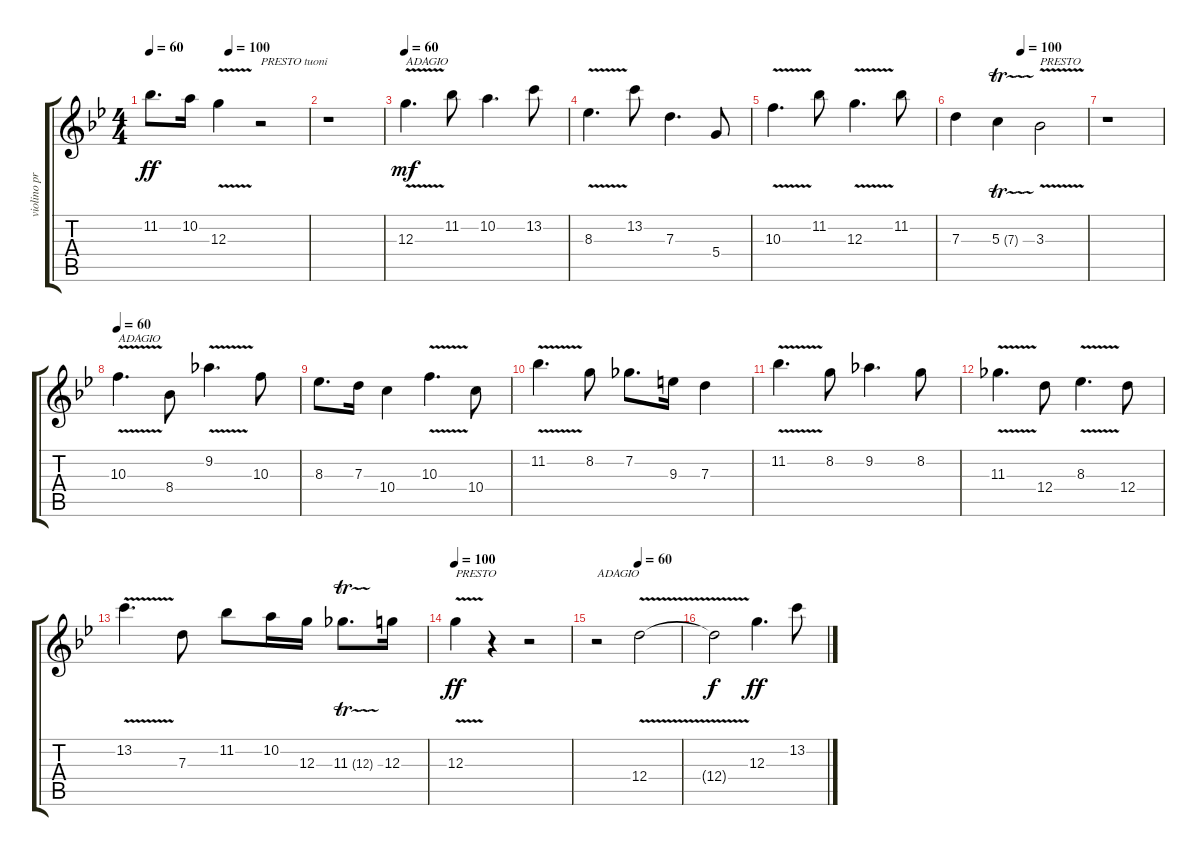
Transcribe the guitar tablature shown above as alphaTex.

\track ("violino principale" "violino pr") {instrument overdrivenguitar}
\staff {score tabs}
\tuning (E4 B3 G3 D3 A2 E2) {hide}
\ts (4 4)
\tempo 60
\tempo (100 0.5)
\clef g2
\ks bb
11.2.8{d dy ff} 10.2.16 12.3{v}.4 r.2{txt "PRESTO tuoni"} |
r.1 |
\tempo 60
12.3{v}.4{d txt "ADAGIO" dy mf} 11.2.8 10.2.4{d} 13.2.8 |
8.3{v}.4{d} 13.2.8 7.3.4{d} 5.4.8 |
10.3{v}.4{d} 11.2.8 12.3{v}.4{d} 11.2.8 |
\tempo (100 0.5)
7.3.4 5.3{tr (7 64)}.4 3.3{v}.2{txt "PRESTO"} |
r.1 |
\tempo 60
10.3{v}.4{d txt "ADAGIO"} 8.4.8 9.2{v}.4{d} 10.3.8 |
8.3.8{d} 7.3.16 10.4.4 10.3{v}.4{d} 10.4.8 |
11.2{v}.4{d} 8.2.8 7.2.8{d} 9.3.16 7.3.4 |
11.2{v}.4{d} 8.2.8 9.2.4{d} 8.2.8 |
11.3{v}.4{d} 12.4.8 8.3{v}.4{d} 12.4.8 |
13.2{v}.4{d} 7.3.8 11.2.8 10.2.16 12.3.16 11.3{tr (12 64)}.8{d} 12.3.16 |
\tempo 100
12.3{v}.4{txt "PRESTO" dy ff} r.4 r.2 |
\tempo (60 0.5)
r.2{txt "ADAGIO"} 12.4{v}.2 |
12.4{t}.2{dy f} 12.3.4{d dy ff} 13.2.8
